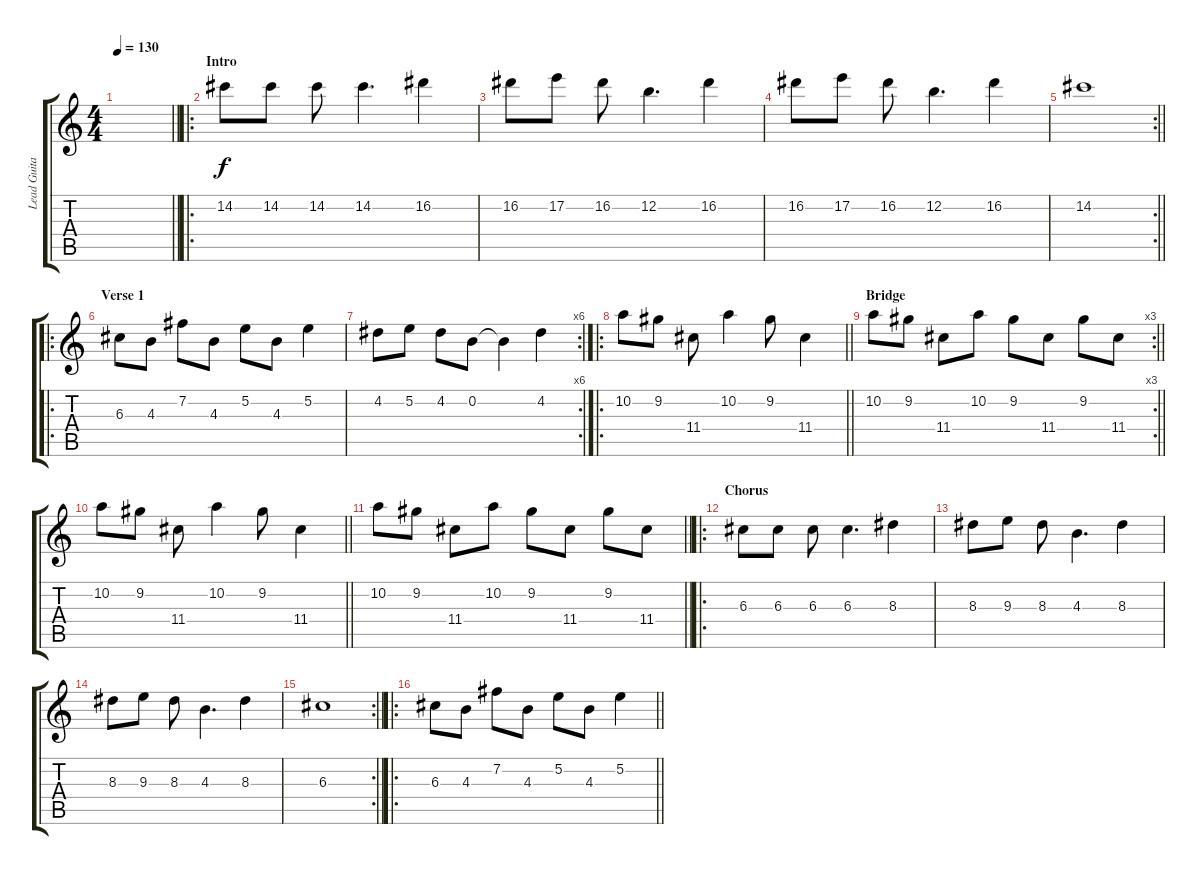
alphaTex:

\track ("Lead Guitar" "Lead Guita") {instrument distortionguitar}
\staff {score tabs}
\tuning (E4 B3 G3 D3 A2 E2) {hide}
\ts (4 4)
\tempo 130
\clef g2
\barLineRight lightlight
\ks c
|
\ro
\section ("" "Intro")
14.2.8 14.2.8 14.2.8 14.2.4{d} 16.2.4 |
16.2.8 17.2.8 16.2.8 12.2.4{d} 16.2.4 |
16.2.8 17.2.8 16.2.8 12.2.4{d} 16.2.4 |
\rc 2
\barLineRight lightlight
14.2.1 |
\ro
\section ("" "Verse 1")
6.3.8{volume 11 instrument electricguitarclean} 4.3.8 7.2.8 4.3.8 5.2.8 4.3.8 5.2.4 |
\rc 6
4.2.8 5.2.8 4.2.8 0.2.8 0.2{t}.4 4.2.4 |
\ro
\barLineRight lightlight
10.2.8{volume 16 instrument distortionguitar} 9.2.8 11.4.8 10.2.4 9.2.8 11.4.4 |
\rc 3
\section ("" "Bridge")
\barLineRight lightlight
10.2.8 9.2.8 11.4.8 10.2.8 9.2.8 11.4.8 9.2.8 11.4.8 |
\barLineRight lightlight
10.2.8{volume 16 instrument distortionguitar} 9.2.8 11.4.8 10.2.4 9.2.8 11.4.4 |
\barLineRight lightlight
10.2.8 9.2.8 11.4.8 10.2.8 9.2.8 11.4.8 9.2.8 11.4.8 |
\ro
\section ("" "Chorus")
6.3.8 6.3.8 6.3.8 6.3.4{d} 8.3.4 |
8.3.8 9.3.8 8.3.8 4.3.4{d} 8.3.4 |
8.3.8 9.3.8 8.3.8 4.3.4{d} 8.3.4 |
\rc 2
\barLineRight lightlight
6.3.1 |
\ro
\barLineRight lightlight
6.3.8{volume 11 instrument electricguitarclean} 4.3.8 7.2.8 4.3.8 5.2.8 4.3.8 5.2.4
